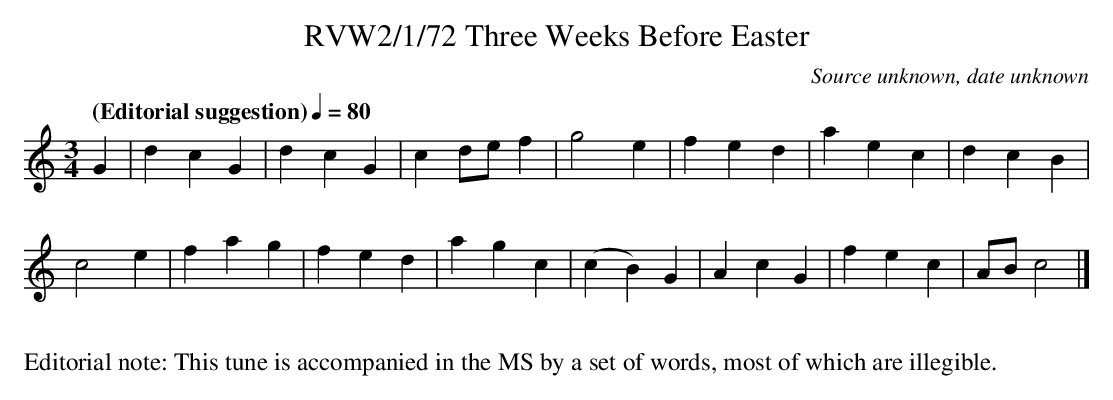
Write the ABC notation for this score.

X:1
T:RVW2/1/72 Three Weeks Before Easter
C:Source unknown, date unknown
L:1/4
Q:"(Editorial suggestion)" 1/4=80
M:3/4
K:C
G | d c G | d c G | c d/e/ f | g2 e | f e d | a e c | d c B |
c2 e | f a g | f e d | a g c | (c B) G | A c G | f e c | A/B/ c2 |]
